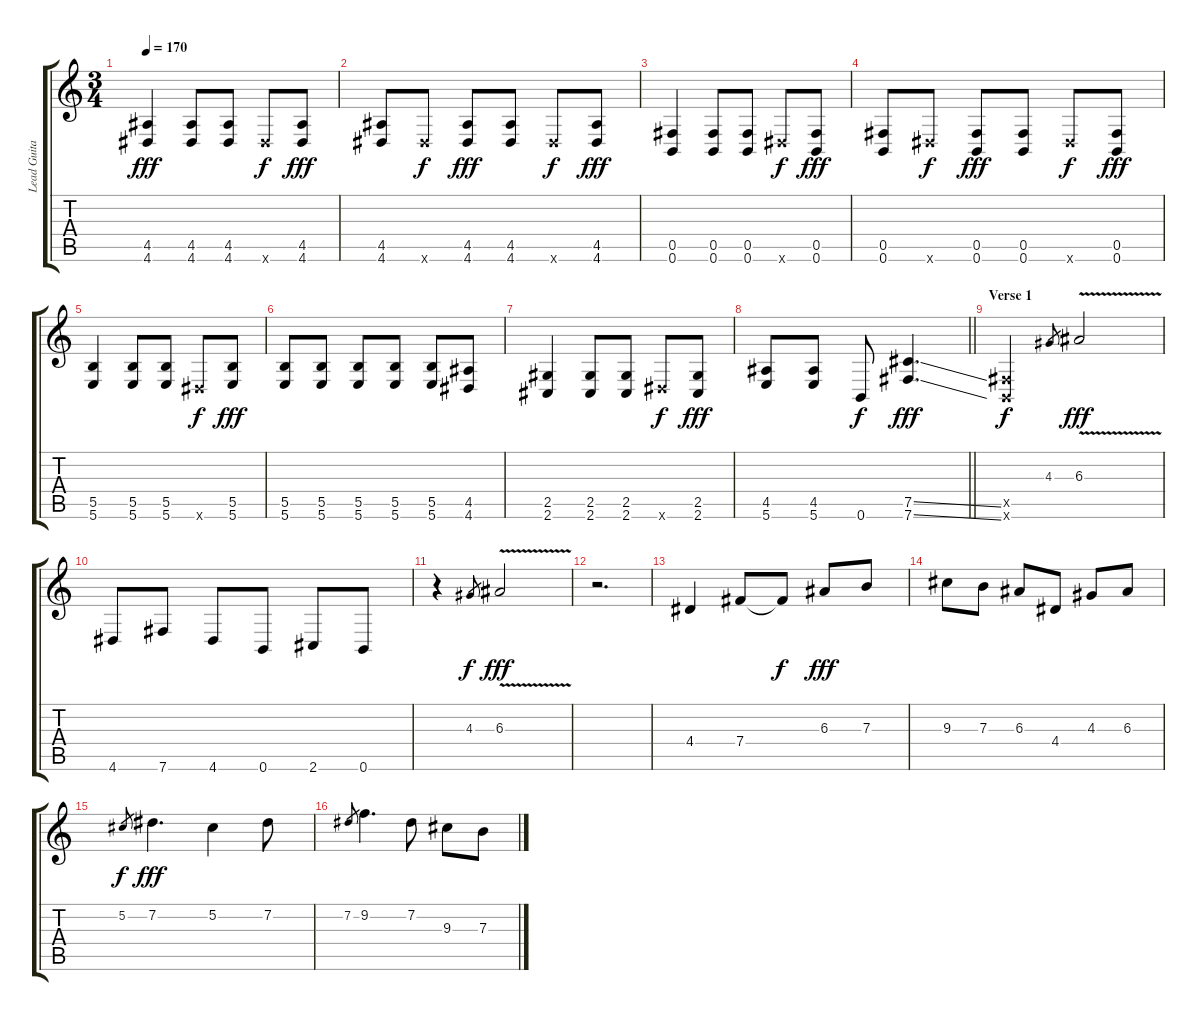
\track ("Lead Guitar" "Lead Guita") {instrument distortionguitar}
\staff {score tabs}
\tuning (Db4 Ab3 E3 B2 Gb2 B1) {hide}
\ts (3 4)
\tempo 170
\clef g2
\ks c
(4.5 4.6).4{dy fff} (4.5 4.6).8 (4.5 4.6).8 4.6{x}.8{dy f} (4.5 4.6).8{dy fff} |
(4.5 4.6).8 4.6{x}.8{dy f} (4.5 4.6).8{dy fff} (4.5 4.6).8 4.6{x}.8{dy f} (4.5 4.6).8{dy fff} |
(0.5 0.6).4 (0.5 0.6).8 (0.5 0.6).8 4.6{x}.8{dy f} (0.5 0.6).8{dy fff} |
(0.5 0.6).8 4.6{x}.8{dy f} (0.5 0.6).8{dy fff} (0.5 0.6).8 4.6{x}.8{dy f} (0.5 0.6).8{dy fff} |
(5.5 5.6).4 (5.5 5.6).8 (5.5 5.6).8 4.6{x}.8{dy f} (5.5 5.6).8{dy fff} |
(5.5 5.6).8 (5.5 5.6).8 (5.5 5.6).8 (5.5 5.6).8 (5.5 5.6).8 (4.5 4.6).8 |
(2.5 2.6).4 (2.5 2.6).8 (2.5 2.6).8 4.6{x}.8{dy f} (2.5 2.6).8{dy fff} |
\barLineRight lightlight
(4.5 5.6).8 (4.5 5.6).8 0.6.8{dy f} (7.5{ss} 7.6{ss}).4{d dy fff} |
\section ("" "Verse 1")
(0.5{x} 0.6{x}).4{dy f instrument guitarharmonics} 4.3.8{gr} 6.3{v}.2{dy fff} |
4.6.8{instrument distortionguitar} 7.6.8 4.6.8 0.6.8 2.6.8 0.6.8 |
r.4{instrument guitarharmonics} 4.3.8{gr dy f} 6.3{v}.2{dy fff} |
r.2{d} |
4.4.4{volume 16 instrument distortionguitar} 7.4.8 7.4{t}.8{dy f} 6.3.8{dy fff} 7.3.8 |
9.3.8 7.3.8 6.3.8 4.4.8 4.3.8 6.3.8 |
5.2.8{gr dy f} 7.2.4{d dy fff} 5.2.4 7.2.8 |
7.2.8{gr} 9.2.4{d} 7.2.8 9.3.8 7.3.8
